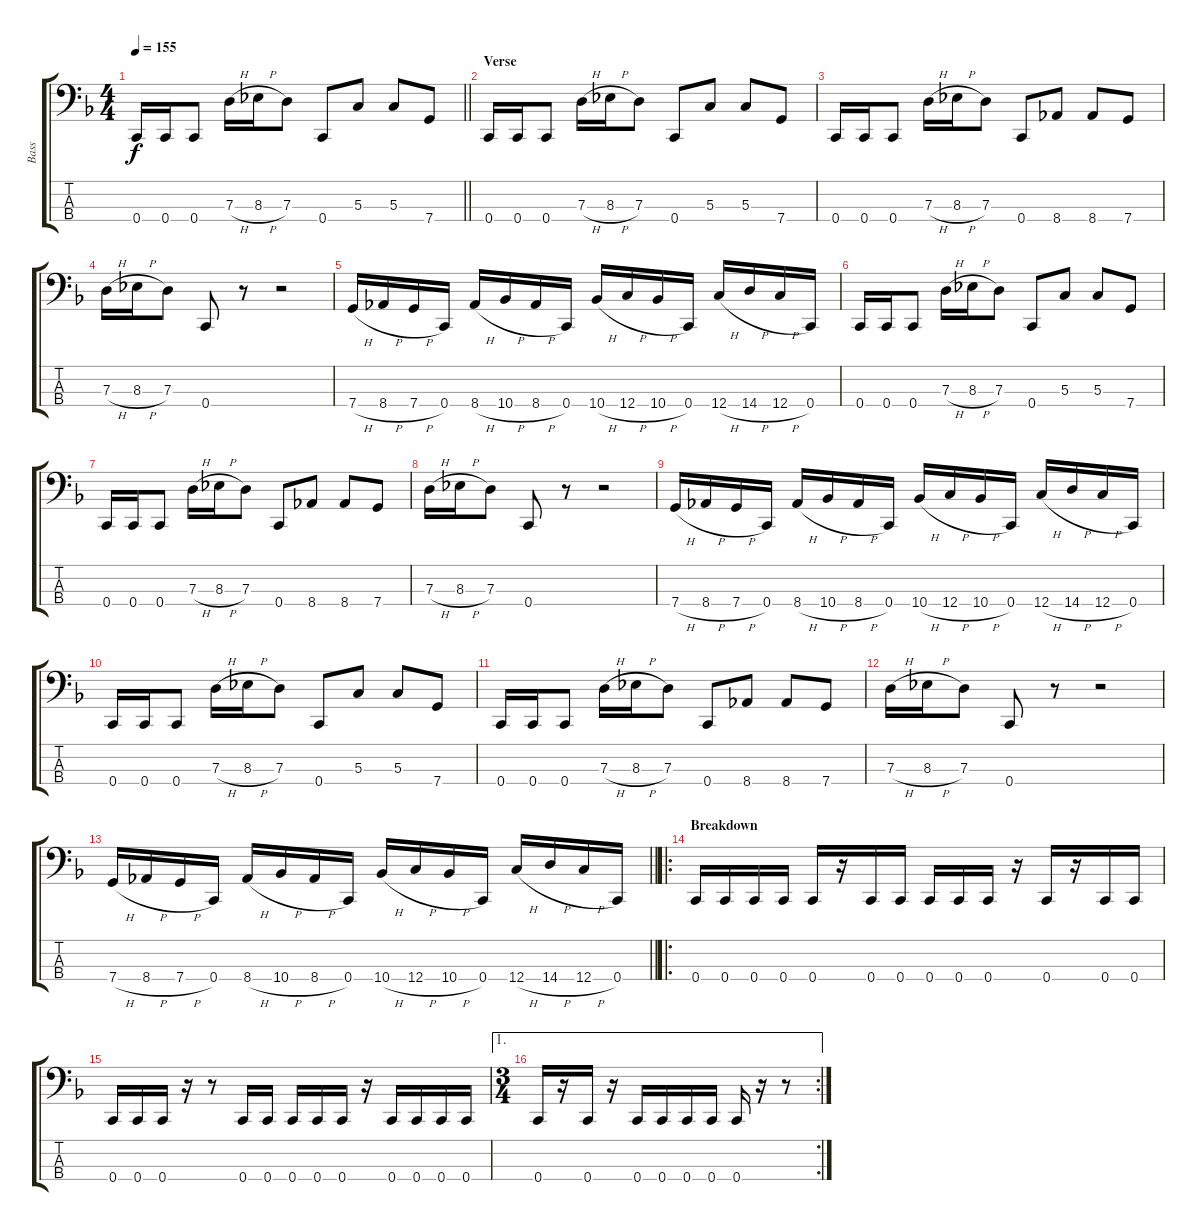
\track ("Bass" "Bass") {instrument electricbasspick}
\staff {score tabs}
\tuning (F2 C2 G1 C1) {hide}
\ts (4 4)
\tempo 155
\clef f4
\barLineRight lightlight
\ks f
0.4.16{dy f} 0.4.16 0.4.8 7.3{h}.16 8.3{h}.16 7.3.8 0.4.8 5.3.8 5.3.8 7.4.8 |
\section ("" "Verse")
0.4.16 0.4.16 0.4.8 7.3{h}.16 8.3{h}.16 7.3.8 0.4.8 5.3.8 5.3.8 7.4.8 |
0.4.16 0.4.16 0.4.8 7.3{h}.16 8.3{h}.16 7.3.8 0.4.8 8.4.8 8.4.8 7.4.8 |
7.3{h}.16 8.3{h}.16 7.3.8 0.4.8 r.8 r.2 |
7.4{h}.16 8.4{h}.16 7.4{h}.16 0.4.16 8.4{h}.16 10.4{h}.16 8.4{h}.16 0.4.16 10.4{h}.16 12.4{h}.16 10.4{h}.16 0.4.16 12.4{h}.16 14.4{h}.16 12.4{h}.16 0.4.16 |
0.4.16 0.4.16 0.4.8 7.3{h}.16 8.3{h}.16 7.3.8 0.4.8 5.3.8 5.3.8 7.4.8 |
0.4.16 0.4.16 0.4.8 7.3{h}.16 8.3{h}.16 7.3.8 0.4.8 8.4.8 8.4.8 7.4.8 |
7.3{h}.16 8.3{h}.16 7.3.8 0.4.8 r.8 r.2 |
7.4{h}.16 8.4{h}.16 7.4{h}.16 0.4.16 8.4{h}.16 10.4{h}.16 8.4{h}.16 0.4.16 10.4{h}.16 12.4{h}.16 10.4{h}.16 0.4.16 12.4{h}.16 14.4{h}.16 12.4{h}.16 0.4.16 |
0.4.16 0.4.16 0.4.8 7.3{h}.16 8.3{h}.16 7.3.8 0.4.8 5.3.8 5.3.8 7.4.8 |
0.4.16 0.4.16 0.4.8 7.3{h}.16 8.3{h}.16 7.3.8 0.4.8 8.4.8 8.4.8 7.4.8 |
7.3{h}.16 8.3{h}.16 7.3.8 0.4.8 r.8 r.2 |
\barLineRight lightlight
7.4{h}.16 8.4{h}.16 7.4{h}.16 0.4.16 8.4{h}.16 10.4{h}.16 8.4{h}.16 0.4.16 10.4{h}.16 12.4{h}.16 10.4{h}.16 0.4.16 12.4{h}.16 14.4{h}.16 12.4{h}.16 0.4.16 |
\ro
\section ("" "Breakdown")
0.4.16 0.4.16 0.4.16 0.4.16 0.4.16 r.16 0.4.16 0.4.16 0.4.16 0.4.16 0.4.16 r.16 0.4.16 r.16 0.4.16 0.4.16 |
0.4.16 0.4.16 0.4.16 r.16 r.8 0.4.16 0.4.16 0.4.16 0.4.16 0.4.16 r.16 0.4.16 0.4.16 0.4.16 0.4.16 |
\ae 1
\rc 2
\ts (3 4)
0.4.16 r.16 0.4.16 r.16 0.4.16 0.4.16 0.4.16 0.4.16 0.4.16 r.16 r.8
